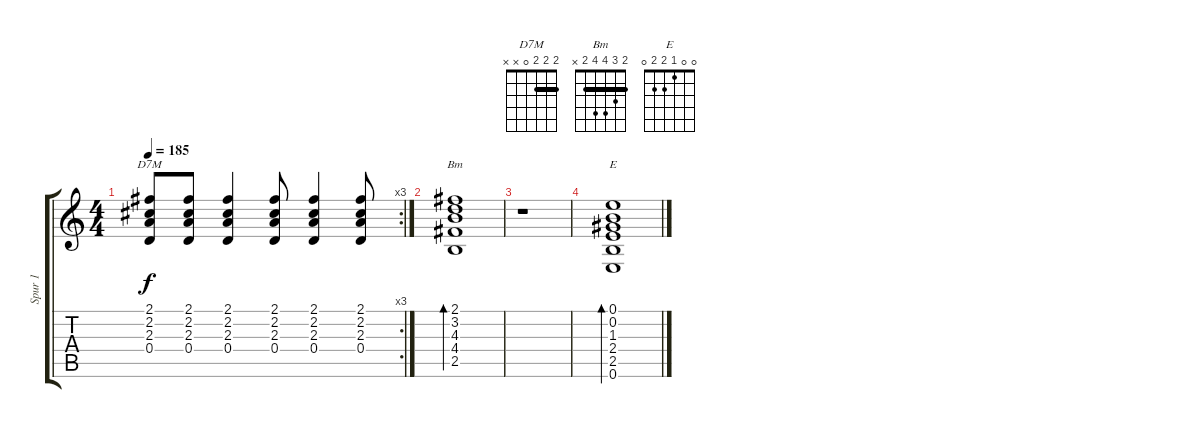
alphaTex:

\track ("Spur 1" "Spur 1") {instrument acousticguitarnylon}
\staff {score tabs}
\tuning (E4 B3 G3 D3 A2 E2) {hide}
\chord ("D7M" 2 2 2 0 x x) {barre 2}
\chord ("Bm" 2 3 4 4 2 x) {barre 2}
\chord ("E" 0 0 1 2 2 0)
\rc 3
\ts (4 4)
\tempo 185
\clef g2
\ks c
(2.1 2.2 2.3 0.4).8{ch "D7M" dy f} (2.1 2.2 2.3 0.4).8 (2.1 2.2 2.3 0.4).4 (2.1 2.2 2.3 0.4).8 (2.1 2.2 2.3 0.4).4 (2.1 2.2 2.3 0.4).8 |
(2.1 3.2 4.3 4.4 2.5).1{bd 480 ch "Bm"} |
r.1 |
(0.1 0.2 1.3 2.4 2.5 0.6).1{bd 480 ch "E"}
